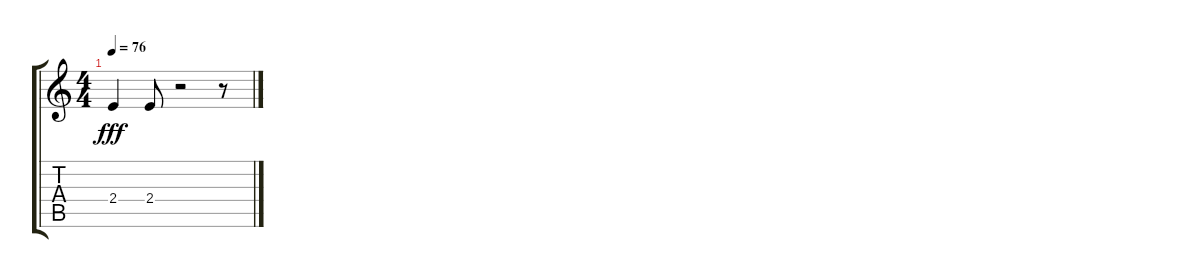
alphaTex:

\track "" {instrument overdrivenguitar}
\staff {score tabs}
\tuning (E4 B3 G3 D3 A2 E2) {hide}
\ts (4 4)
\tempo 76
\clef g2
\ks c
2.4.4{dy fff} 2.4.8 r.2 r.8
